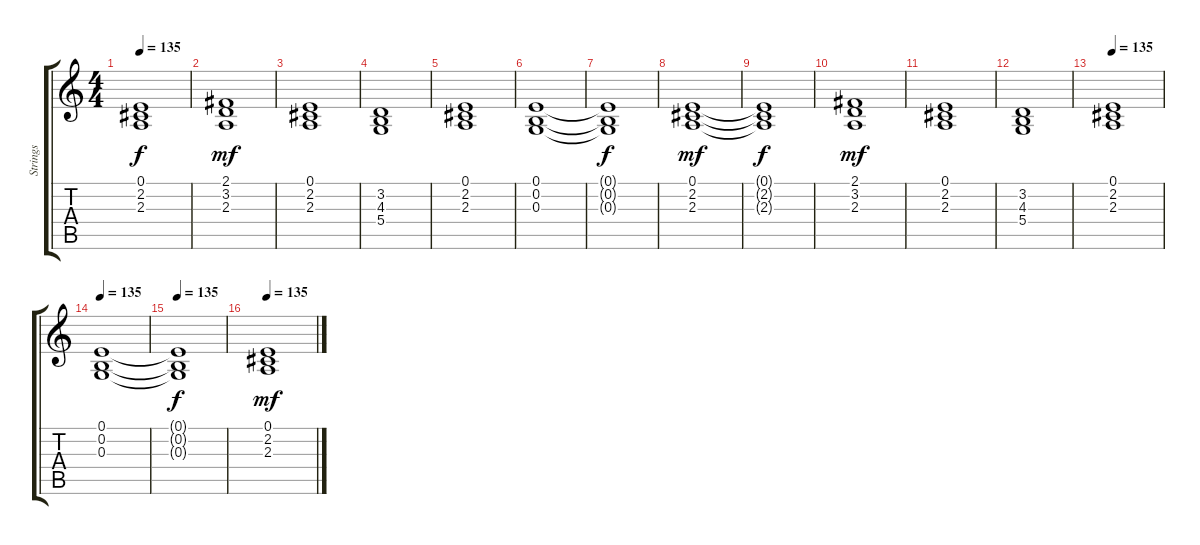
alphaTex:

\track ("Strings" "Strings") {instrument stringensemble1}
\staff {score tabs}
\tuning (E4 B3 G3 D3 A2 E2) {hide}
\ts (4 4)
\tempo 135
\clef g2
\ks c
(0.1{t} 2.2{t} 2.3{t}).1{dy f} |
(2.1 3.2 2.3).1{dy mf} |
(0.1 2.2 2.3).1 |
(3.2 4.3 5.4).1 |
(0.1 2.2 2.3).1 |
(0.1 0.2 0.3).1 |
(0.1{t} 0.2{t} 0.3{t}).1{dy f} |
(0.1 2.2 2.3).1{dy mf} |
(0.1{t} 2.2{t} 2.3{t}).1{dy f} |
(2.1 3.2 2.3).1{dy mf} |
(0.1 2.2 2.3).1 |
(3.2 4.3 5.4).1 |
\tempo 135
(0.1 2.2 2.3).1 |
\tempo 135
(0.1 0.2 0.3).1 |
\tempo 135
(0.1{t} 0.2{t} 0.3{t}).1{dy f} |
\tempo 135
(0.1 2.2 2.3).1{dy mf}
